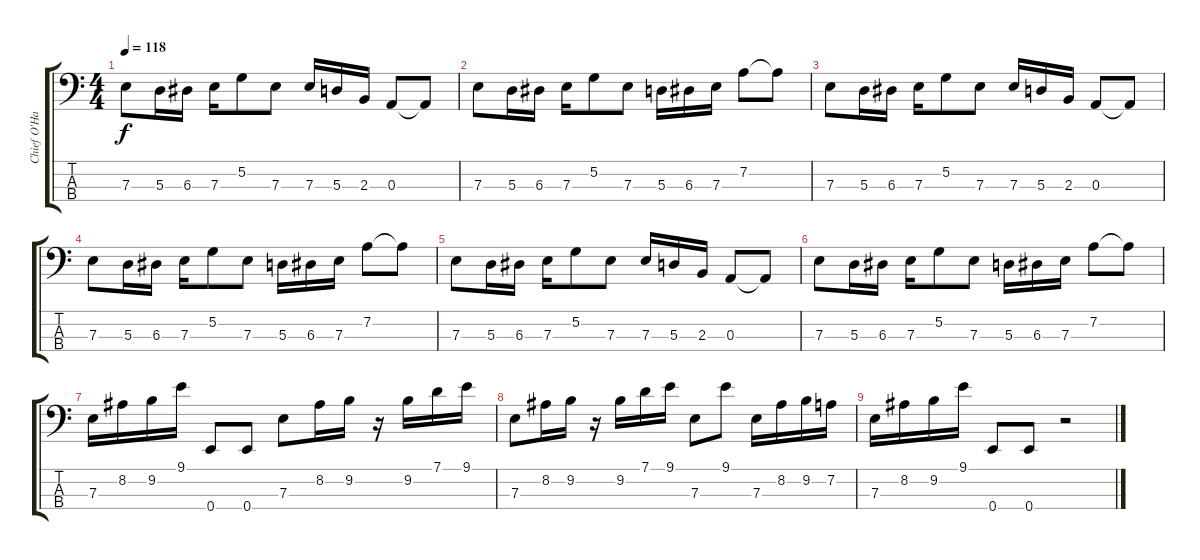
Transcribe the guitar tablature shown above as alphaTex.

\track ("Chief O'Hara " "Chief O'Ha") {instrument electricbasspick}
\staff {score tabs}
\tuning (G2 D2 A1 E1) {hide}
\ts (4 4)
\tempo 118
\clef f4
\ks c
7.3.8{dy f} 5.3.16 6.3.16 7.3.16 5.2.8 7.3.8 7.3.16 5.3.16 2.3.16 0.3.8 0.3{t}.8 |
7.3.8 5.3.16 6.3.16 7.3.16 5.2.8 7.3.8 5.3.16 6.3.16 7.3.16 7.2.8 7.2{t}.8 |
7.3.8 5.3.16 6.3.16 7.3.16 5.2.8 7.3.8 7.3.16 5.3.16 2.3.16 0.3.8 0.3{t}.8 |
7.3.8 5.3.16 6.3.16 7.3.16 5.2.8 7.3.8 5.3.16 6.3.16 7.3.16 7.2.8 7.2{t}.8 |
7.3.8 5.3.16 6.3.16 7.3.16 5.2.8 7.3.8 7.3.16 5.3.16 2.3.16 0.3.8 0.3{t}.8 |
7.3.8 5.3.16 6.3.16 7.3.16 5.2.8 7.3.8 5.3.16 6.3.16 7.3.16 7.2.8 7.2{t}.8 |
7.3.16 8.2.16 9.2.16 9.1.16 0.4.8 0.4.8 7.3.8 8.2.16 9.2.16 r.16 9.2.16 7.1.16 9.1.16 |
7.3.8 8.2.16 9.2.16 r.16 9.2.16 7.1.16 9.1.16 7.3.8 9.1.8 7.3.16 8.2.16 9.2.16 7.2.16 |
7.3.16 8.2.16 9.2.16 9.1.16 0.4.8 0.4.8 r.2
